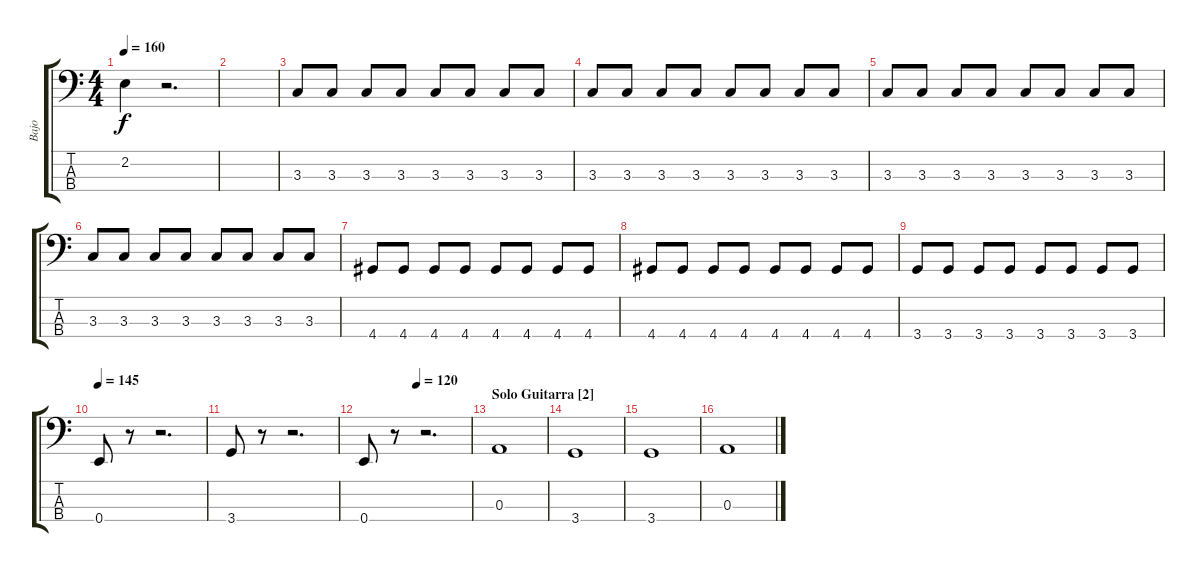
\track ("Bajo" "Bajo") {instrument electricbassfinger}
\staff {score tabs}
\tuning (G2 D2 A1 E1) {hide}
\ts (4 4)
\tempo 160
\clef f4
\ks c
2.2.4{dy f} r.2{d} |
|
3.3.8 3.3.8 3.3.8 3.3.8 3.3.8 3.3.8 3.3.8 3.3.8 |
3.3.8 3.3.8 3.3.8 3.3.8 3.3.8 3.3.8 3.3.8 3.3.8 |
3.3.8 3.3.8 3.3.8 3.3.8 3.3.8 3.3.8 3.3.8 3.3.8 |
3.3.8 3.3.8 3.3.8 3.3.8 3.3.8 3.3.8 3.3.8 3.3.8 |
4.4.8 4.4.8 4.4.8 4.4.8 4.4.8 4.4.8 4.4.8 4.4.8 |
4.4.8 4.4.8 4.4.8 4.4.8 4.4.8 4.4.8 4.4.8 4.4.8 |
3.4.8 3.4.8 3.4.8 3.4.8 3.4.8 3.4.8 3.4.8 3.4.8 |
\tempo 145
0.4.8 r.8 r.2{d} |
3.4.8 r.8 r.2{d} |
\tempo (120 0.5)
0.4.8 r.8 r.2{d} |
\section ("" "Solo Guitarra [2]")
0.3.1 |
3.4.1 |
3.4.1 |
0.3.1
